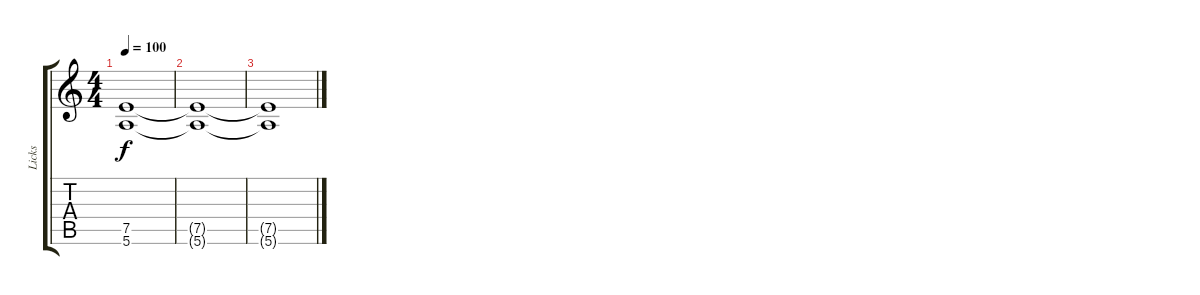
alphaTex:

\track ("Licks" "Licks") {instrument overdrivenguitar}
\staff {score tabs}
\tuning (E4 B3 G3 D3 A2 E2) {hide}
\ts (4 4)
\tempo 100
\clef g2
\ks c
(7.5{t} 5.6{t}).1{dy f} |
(7.5{t} 5.6{t}).1 |
(7.5{t} 5.6{t}).1
